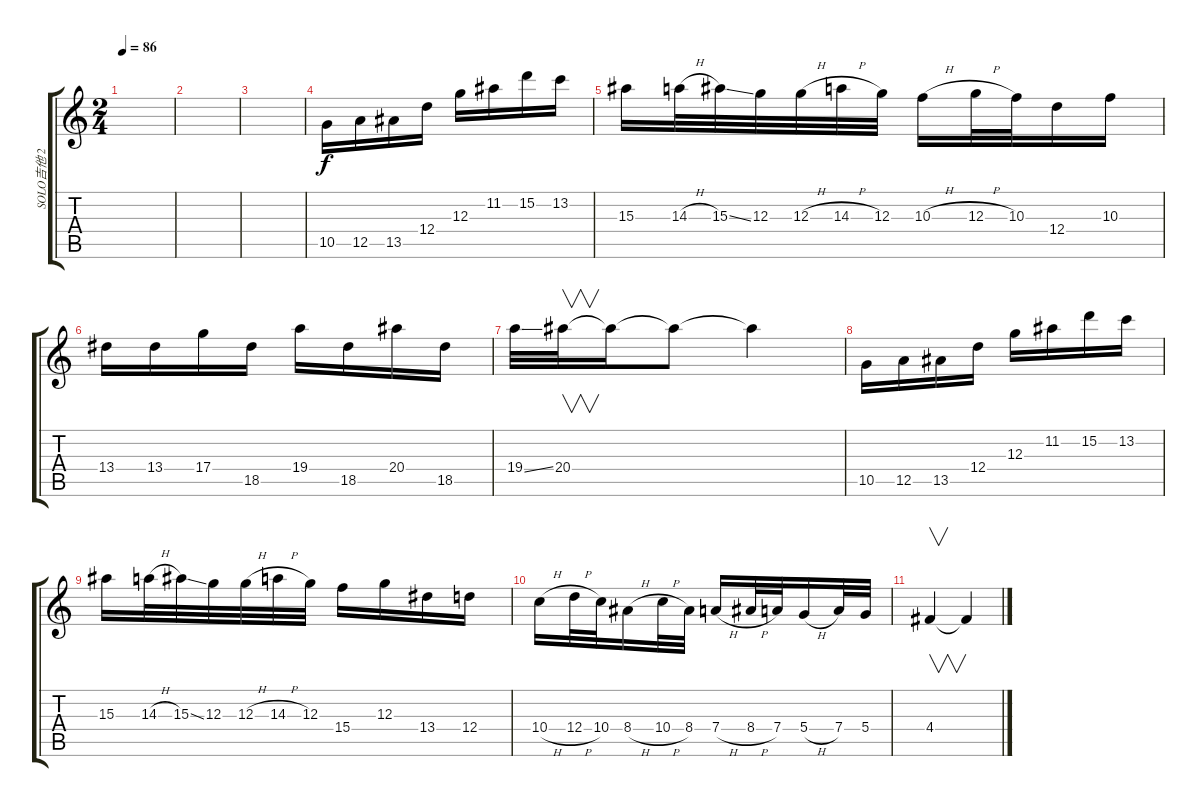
\track ("SOLO吉他 2" "SOLO吉他 2") {instrument overdrivenguitar}
\staff {score tabs}
\tuning (E4 B3 G3 D3 A2 E2) {hide}
\ts (2 4)
\tempo 86
\clef g2
\ks c
|
|
|
10.5.16 12.5.16 13.5.16 12.4.16 12.3.16 11.2.16 15.2.16 13.2.16 |
15.3.16 14.3{h}.32 15.3{ss}.32 12.3.32 12.3{h}.32 14.3{h}.32 12.3.32 10.3{h}.16 12.3{h}.32 10.3.32 12.4.16 10.3.16 |
13.4.16 13.4.16 17.4.16 18.5.16 19.4.16 18.5.16 20.4.16 18.5.16 |
19.4{ss}.32 20.4.32{v} 20.4{t}.16 20.4{t}.8 20.4{t}.4 |
10.5.16 12.5.16 13.5.16 12.4.16 12.3.16 11.2.16 15.2.16 13.2.16 |
15.3.16 14.3{h}.32 15.3{ss}.32 12.3.32 12.3{h}.32 14.3{h}.32 12.3.32 15.4.16 12.3.16 13.4.16 12.4.16 |
10.4{h}.16 12.4{h}.32 10.4.32 8.4{h}.16 10.4{h}.32 8.4.32 7.4{h}.16 8.4{h}.32 7.4.32 5.4{h}.16 7.4.32 5.4.32 |
4.4.4{v} 4.4{t}.4
